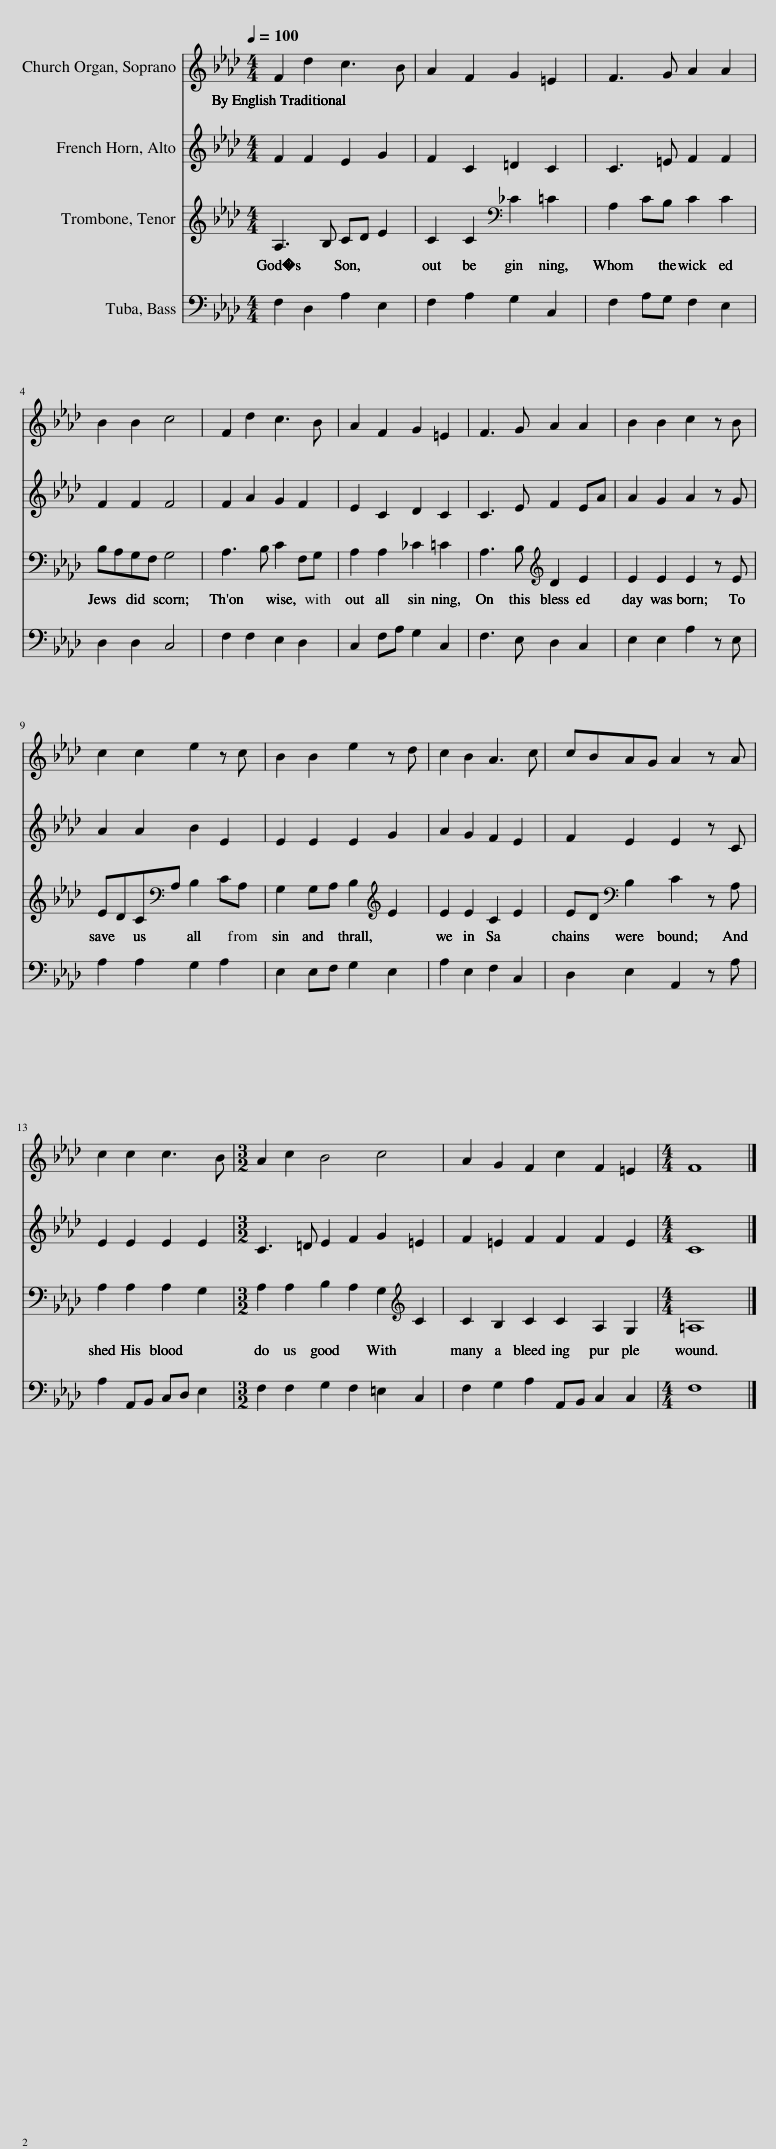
X:1
%%score 1 2 3 4
L:1/8
Q:1/4=100
M:4/4
I:linebreak $
K:Ab
V:1 treble
V:2 treble
V:3 treble
V:4 bass
V:1
 F2 d2 c3 B | A2 F2 G2 =E2 | F3 G A2 A2 |$ B2 B2 c4 | F2 d2 c3 B | %5
 A2 F2 G2 =E2 | F3 G A2 A2 | B2 B2 c2 z B |$ c2 c2 e2 z c | B2 B2 e2 z d | %10
 c2 B2 A3 c | cBAG A2 z A |$ c2 c2 c3 B |[M:3/2] A2 c2 B4 c4 | A2 G2 F2 c2 F2 =E2 | %15
[M:4/4] F8 |] %16
V:2
 F2 F2 E2 G2 | F2 C2 =D2 C2 | C3 =E F2 F2 |$ F2 F2 F4 | F2 A2 G2 F2 | %5
 E2 C2 D2 C2 | C3 E F2 EA | A2 G2 A2 z G |$ A2 A2 B2 E2 | E2 E2 E2 G2 | %10
 A2 G2 F2 E2 | F2 E2 E2 z C |$ E2 E2 E2 E2 |[M:3/2] C3 =D E2 F2 G2 =E2 | F2 =E2 F2 F2 F2 E2 | %15
[M:4/4] C8 |] %16
V:3
 A,3 B, CD E2 | C2 C2[K:bass] _C2 =C2 | A,2 CB, C2 C2 |$ B,A,G,F, G,4 | A,3 B, C2 F,G, | %5
 A,2 A,2 _C2 =C2 | A,3 B,[K:treble] D2 E2 | E2 E2 E2 z E |$ EDC[K:bass]A, B,2 CA, | G,2 G,A, B,2[K:treble] E2 | %10
 E2 E2 C2 E2 | ED[K:bass] B,2 C2 z A, |$ A,2 A,2 A,2 G,2 |[M:3/2] A,2 A,2 B,2 A,2 G,2[K:treble] C2 | C2 B,2 C2 C2 A,2 G,2 | %15
[M:4/4] =A,8 |] %16
V:4
 F,2 D,2 A,2 E,2 | F,2 A,2 G,2 C,2 | F,2 A,G, F,2 E,2 |$ D,2 D,2 C,4 | F,2 F,2 E,2 D,2 | %5
 C,2 F,A, G,2 C,2 | F,3 E, D,2 C,2 | E,2 E,2 A,2 z E, |$ A,2 A,2 G,2 A,2 | E,2 E,F, G,2 E,2 | %10
 A,2 E,2 F,2 C,2 | D,2 E,2 A,,2 z A, |$ A,2 A,,B,, C,D, E,2 |[M:3/2] F,2 F,2 G,2 F,2 =E,2 C,2 | F,2 G,2 A,2 A,,B,, C,2 C,2 | %15
[M:4/4] F,8 |] %16
